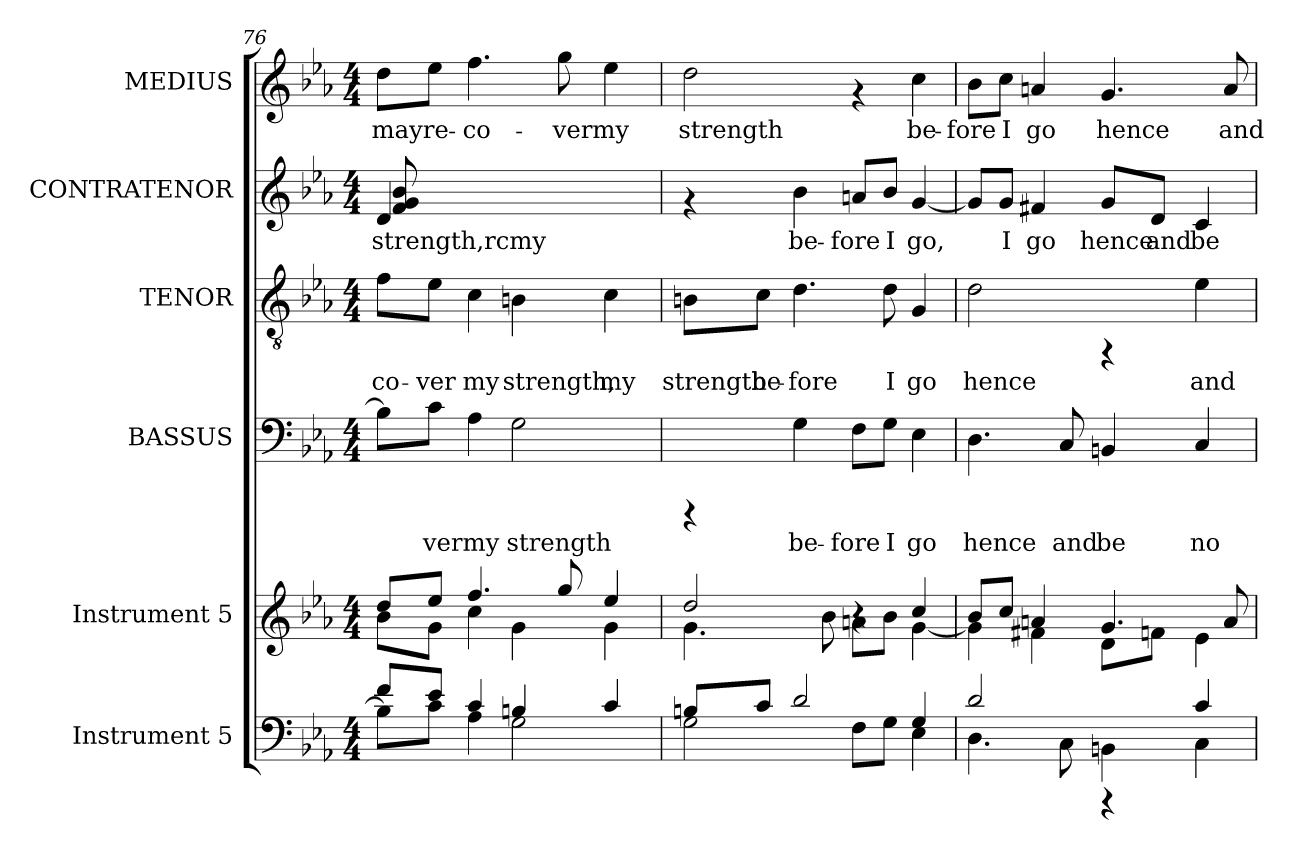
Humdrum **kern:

**kern	**kern	**kern	**text	**kern	**text	**kern	**text	**kern	**text
*part6	*part5	*part4	*part4	*part3	*part3	*part2	*part2	*part1	*part1
*staff6	*staff5	*staff4	*staff4	*staff3	*staff3	*staff2	*staff2	*staff1	*staff1
*I"Instrument 5	*I"Instrument 5	*I"BASSUS	*	*I"TENOR	*	*I"CONTRATENOR	*	*I"MEDIUS	*
*	*	*I'B	*	*I'T	*	*	*	*	*
*clefF4	*clefG2	*clefF4	*	*clefGv2	*	*clefG2	*	*clefG2	*
*k[b-e-a-]	*k[b-e-a-]	*k[b-e-a-]	*	*k[b-e-a-]	*	*k[b-e-a-]	*	*k[b-e-a-]	*
*E-:	*E-:	*E-:	*	*E-:	*	*E-:	*	*E-:	*
*M4/4	*M4/4	*M4/4	*	*M4/4	*	*M4/4	*	*M4/4	*
=76	=76	=76	=76	=76	=76	=76	=76	=76	=76
*^	*^	*	*	*	*	*	*	*	*
!	!	!	!	!	!LO:LY:b	!	!LO:LY:b:cj	!	!LO:LY:b:cj	!	!LO:LY:b:cj
*	*	*	*	*	*	*	*	*^	*	*	*
8f/L	8B-\L]	8dd/L	8b-\L	8B-\L]	--	8f\L	-co-	4d/	8b-/ 8g/ 8f/	strength,rcmy	8dd\L	may
!	!	!	!	!	!LO:LY:b	!	!LO:LY:b:cj	!	!	!	!	!LO:LY:b:cj
8e-/J	8c\J	8ee-/J	8g\J	8c\J	-ver	8e-\J	-ver	.	2.ryy	.	8ee-\J	re-
!	!	!	!	!	!LO:LY:b	!	!LO:LY:b:cj	!	!	!	!	!LO:LY:b:cj
4c/	4A-\	4.ff/	4cc\	4A-\	my	4c\	my	2.ryy	.	.	4.ff\	-co-
!	!	!	!	!	!LO:LY:b	!	!LO:LY:b:cj	!	!	!	!	!
4Bn/	2G\	.	4g\	2G\	strength	4Bn\	strength,	.	.	.	.	.
!	!	!	!	!	!	!	!	!	!	!	!	!LO:LY:b:cj
.	.	8gg/	.	.	.	.	.	.	.	.	8gg\	-vermy
!	!	!	!	!	!	!	!LO:LY:b:cj	!	!	!	!	!LO:LY:b:cj
4c/	.	4ee-/	4g\	.	.	4c\	my	.	.	.	4ee-\	.
.	.	.	.	.	.	.	.	.	8ryy	.	.	.
!!LO:PB:g=z
=77	=77	=77	=77	=77	=77	=77	=77	=77	=77	=77	=77	=77
!	!	!	!	!	!	!	!LO:LY:b:cj	!	!	!	!	!LO:LY:b:cj
*	*	*	*	*	*	*	*	*v	*v	*	*	*
8Bn/L	2G\	2dd/	4.g\	4rCCC	.	8Bn\L	strength	4rf	.	2dd\	strength
!	!	!	!	!	!	!	!LO:LY:b:cj	!	!	!	!
8c/J	.	.	.	.	.	8c\J	be-	.	.	.	.
!	!	!	!	!	!LO:LY:b	!	!LO:LY:b:cj	!	!LO:LY:b:cj	!	!
2d/	.	.	.	4G\	be-	4.d\	-fore	4b-\	be-	.	.
.	.	.	8b-\	.	.	.	.	.	.	.	.
!	!	!	!	!	!LO:LY:b	!	!	!	!LO:LY:b:cj	!	!
.	8F\L	4ra	8an\L	8F\L	-fore	.	.	8an/L	-fore	4rf	.
!	!	!	!	!	!LO:LY:b	!	!LO:LY:b:cj	!	!LO:LY:b:cj	!	!
.	8G\J	.	8b-\J	8G\J	I	8d\	I	8b-/J	I	.	.
!	!	!	!	!	!LO:LY:b	!	!LO:LY:b:cj	!	!LO:LY:b:cj	!	!LO:LY:b:cj
4G/	4E-\	4cc/	[<4g\	4E-\	go	4G/	go	[<4g/	go,	4cc\	be-
=78	=78	=78	=78	=78	=78	=78	=78	=78	=78	=78	=78
!	!	!	!	!	!LO:LY:b	!	!LO:LY:b:cj	!	!LO:LY:b:cj	!	!LO:LY:b:cj
2d/	4.D\	8b-/L	4g\]	4.D\	hence	2d\	hence	8g/L]	.	8b-\L	-fore
!	!	!	!	!	!	!	!	!	!LO:LY:b:cj	!	!LO:LY:b:cj
.	.	8cc/J	.	.	.	.	.	8g/J	I	8cc\J	I
!	!	!	!	!	!	!	!	!	!LO:LY:b:cj	!	!LO:LY:b:cj
.	.	4an/	4f#X\	.	.	.	.	4f#X/	go	4an/	go
!	!	!	!	!	!LO:LY:b	!	!	!	!	!	!
.	8C\	.	.	8C/	and	.	.	.	.	.	.
!	!	!	!	!	!LO:LY:b	!	!	!	!LO:LY:b:cj	!	!LO:LY:b:cj
4rEEE	4BBn\	4.g/	8d\L	4BBn/	be	4rFF	.	8g/L	hence	4.g/	hence
!	!	!	!	!	!	!	!	!	!LO:LY:b:cj	!	!
.	.	.	8fn\J	.	.	.	.	8d/J	and	.	.
!	!	!	!	!	!LO:LY:b	!	!LO:LY:b:cj	!	!LO:LY:b:cj	!	!
4c/	4C\	.	4e-\	4C/	no	4e-\	and	4c/	be	.	.
!	!	!	!	!	!	!	!	!	!	!	!LO:LY:b:cj
.	.	8a/	.	.	.	.	.	.	.	8a/	and
*v	*v	*	*	*	*	*	*	*	*	*	*
*	*v	*v	*	*	*	*	*	*	*	*
=	=	=	=	=	=	=	=	=	=
*-	*-	*-	*-	*-	*-	*-	*-	*-	*-
